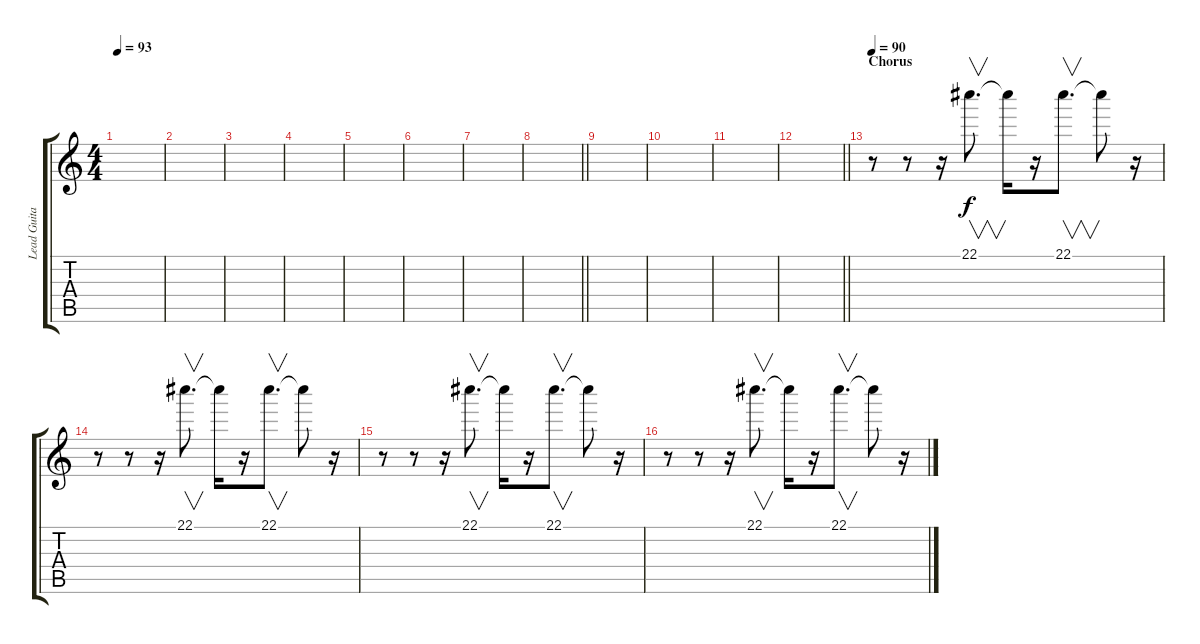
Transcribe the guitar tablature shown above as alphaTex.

\track ("Lead Guitar" "Lead Guita") {instrument distortionguitar}
\staff {score tabs}
\tuning (Eb4 Bb3 Gb3 Db3 Ab2 Db2) {hide}
\ts (4 4)
\tempo 93
\clef g2
\ks c
|
|
|
|
|
|
|
\barLineRight lightlight
|
\section ("" "")
|
|
|
\barLineRight lightlight
|
\section ("" "Chorus")
\tempo 90
r.8{volume 7 balance 16 instrument distortionguitar} r.8 r.16 22.1.8{v d} 22.1{t}.16 r.16 22.1.8{v d} 22.1{t}.8 r.16 |
r.8 r.8 r.16 22.1.8{v d} 22.1{t}.16 r.16 22.1.8{v d} 22.1{t}.8 r.16 |
r.8 r.8 r.16 22.1.8{v d} 22.1{t}.16 r.16 22.1.8{v d} 22.1{t}.8 r.16 |
r.8 r.8 r.16 22.1.8{v d} 22.1{t}.16 r.16 22.1.8{v d} 22.1{t}.8 r.16
